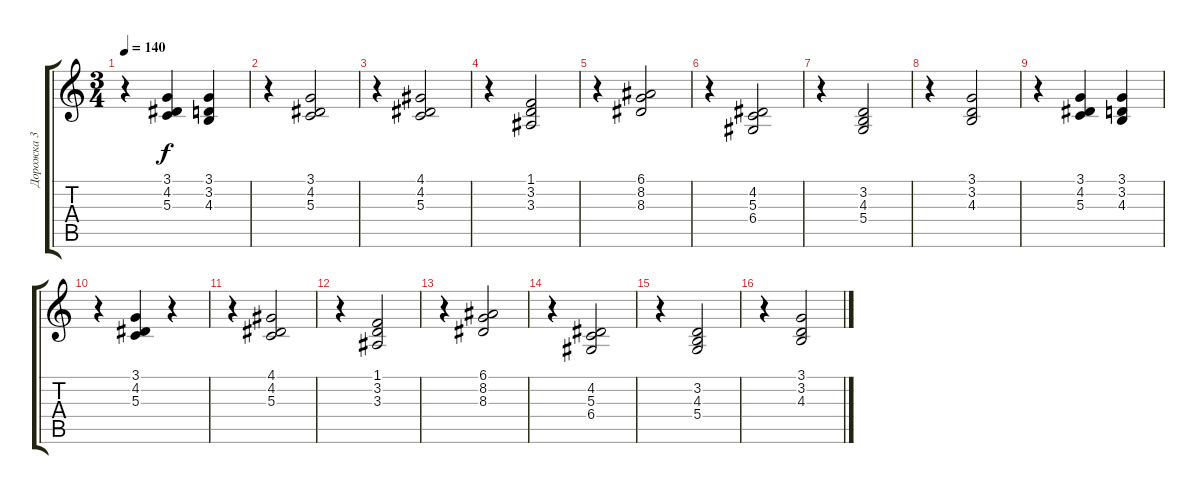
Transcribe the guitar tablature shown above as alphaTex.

\track ("Дорожка 3" "Дорожка 3") {instrument synthstrings1}
\staff {score tabs}
\tuning (E4 B3 G3 D3 A2 E2) {hide}
\ts (3 4)
\tempo 140
\clef g2
\ks c
r.4{dy f} (3.1 4.2 5.3).4 (3.1 3.2 4.3).4 |
r.4 (3.1 4.2 5.3).2 |
r.4 (4.1 4.2 5.3).2 |
r.4 (1.1 3.2 3.3).2 |
r.4 (6.1 8.2 8.3).2 |
r.4 (4.2 5.3 6.4).2 |
r.4 (3.2 4.3 5.4).2 |
r.4 (3.1 3.2 4.3).2 |
r.4 (3.1 4.2 5.3).4 (3.1 3.2 4.3).4 |
r.4 (3.1 4.2 5.3).4 r.4 |
r.4 (4.1 4.2 5.3).2 |
r.4 (1.1 3.2 3.3).2 |
r.4 (6.1 8.2 8.3).2 |
r.4 (4.2 5.3 6.4).2 |
r.4 (3.2 4.3 5.4).2 |
r.4 (3.1 3.2 4.3).2
